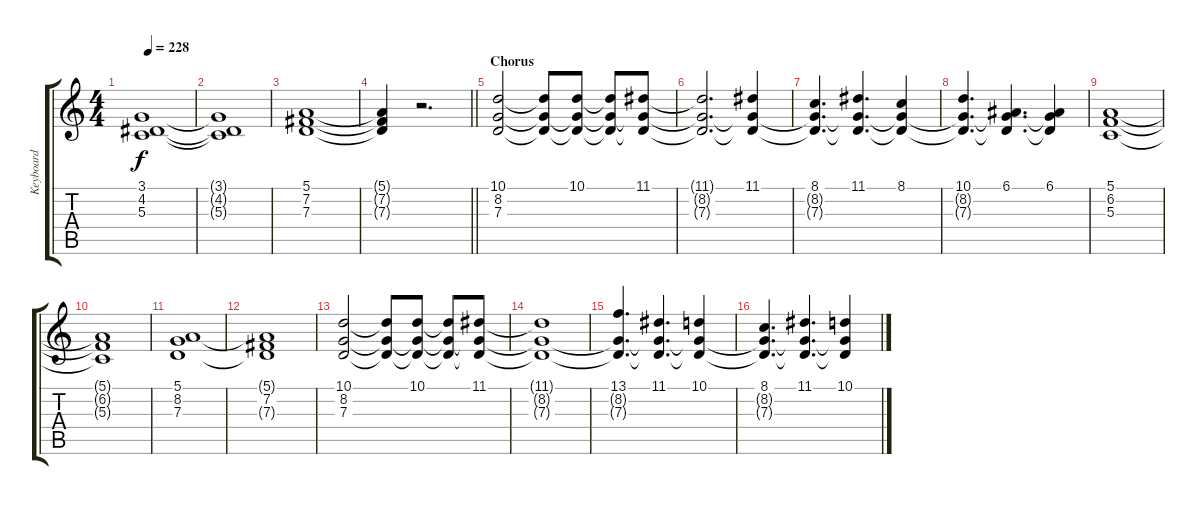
\track ("Keyboard" "Keyboard") {instrument stringensemble1}
\staff {score tabs}
\tuning (E4 B3 G3 D3 A2 E2) {hide}
\ts (4 4)
\tempo 228
\clef g2
\ks c
(3.1 4.2 5.3).1{dy f} |
(3.1{t} 4.2{t} 5.3{t}).1 |
(5.1 7.2 7.3).1 |
\barLineRight lightlight
(5.1{t} 7.2{t} 7.3{t}).4 r.2{d} |
\section ("" "Chorus")
(10.1 8.2 7.3).2 (10.1{t} 8.2{t} 7.3{t}).8 (10.1 8.2{t} 7.3{t}).8 (10.1{t} 8.2{t} 7.3{t}).8 (11.1 8.2{t} 7.3{t}).8 |
(11.1{t} 8.2{t} 7.3{t}).2{d} (11.1 8.2{t} 7.3{t}).4 |
(8.1 8.2{t} 7.3{t}).4{d} (11.1 8.2{t} 7.3{t}).4{d} (8.1 8.2{t} 7.3{t}).4 |
(10.1 8.2{t} 7.3{t}).4{d} (6.1 8.2{t} 7.3{t}).4{d} (6.1 8.2{t} 7.3{t}).4 |
(5.1 6.2 5.3).1 |
(5.1{t} 6.2{t} 5.3{t}).1 |
(5.1 8.2 7.3).1 |
(5.1{t} 7.2 7.3{t}).1 |
(10.1 8.2 7.3).2 (10.1{t} 8.2{t} 7.3{t}).8 (10.1 8.2{t} 7.3{t}).8 (10.1{t} 8.2{t} 7.3{t}).8 (11.1 8.2{t} 7.3{t}).8 |
(11.1{t} 8.2{t} 7.3{t}).1 |
(13.1 8.2{t} 7.3{t}).4{d} (11.1 8.2{t} 7.3{t}).4{d} (10.1 8.2{t} 7.3{t}).4 |
(8.1 8.2{t} 7.3{t}).4{d} (11.1 8.2{t} 7.3{t}).4{d} (10.1 8.2{t} 7.3{t}).4
